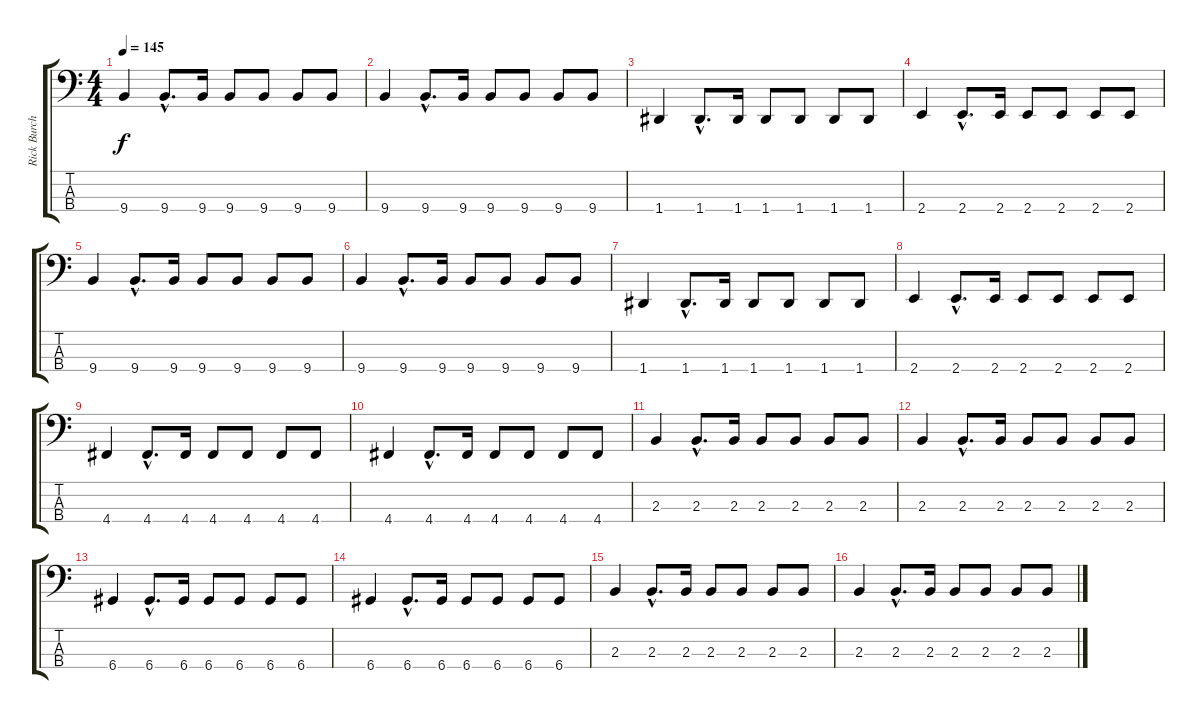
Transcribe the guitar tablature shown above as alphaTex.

\track ("Rick Burch" "Rick Burch") {instrument electricbasspick}
\staff {score tabs}
\tuning (G2 D2 A1 D1) {hide}
\ts (4 4)
\tempo 145
\clef f4
\ks c
9.4.4{dy f} 9.4{hac}.8{d} 9.4.16 9.4.8 9.4.8 9.4.8 9.4.8 |
9.4.4 9.4{hac}.8{d} 9.4.16 9.4.8 9.4.8 9.4.8 9.4.8 |
1.4.4 1.4{hac}.8{d} 1.4.16 1.4.8 1.4.8 1.4.8 1.4.8 |
2.4.4 2.4{hac}.8{d} 2.4.16 2.4.8 2.4.8 2.4.8 2.4.8 |
9.4.4 9.4{hac}.8{d} 9.4.16 9.4.8 9.4.8 9.4.8 9.4.8 |
9.4.4 9.4{hac}.8{d} 9.4.16 9.4.8 9.4.8 9.4.8 9.4.8 |
1.4.4 1.4{hac}.8{d} 1.4.16 1.4.8 1.4.8 1.4.8 1.4.8 |
2.4.4 2.4{hac}.8{d} 2.4.16 2.4.8 2.4.8 2.4.8 2.4.8 |
4.4.4 4.4{hac}.8{d} 4.4.16 4.4.8 4.4.8 4.4.8 4.4.8 |
4.4.4 4.4{hac}.8{d} 4.4.16 4.4.8 4.4.8 4.4.8 4.4.8 |
2.3.4 2.3{hac}.8{d} 2.3.16 2.3.8 2.3.8 2.3.8 2.3.8 |
2.3.4 2.3{hac}.8{d} 2.3.16 2.3.8 2.3.8 2.3.8 2.3.8 |
6.4.4 6.4{hac}.8{d} 6.4.16 6.4.8 6.4.8 6.4.8 6.4.8 |
6.4.4 6.4{hac}.8{d} 6.4.16 6.4.8 6.4.8 6.4.8 6.4.8 |
2.3.4 2.3{hac}.8{d} 2.3.16 2.3.8 2.3.8 2.3.8 2.3.8 |
2.3.4 2.3{hac}.8{d} 2.3.16 2.3.8 2.3.8 2.3.8 2.3.8
